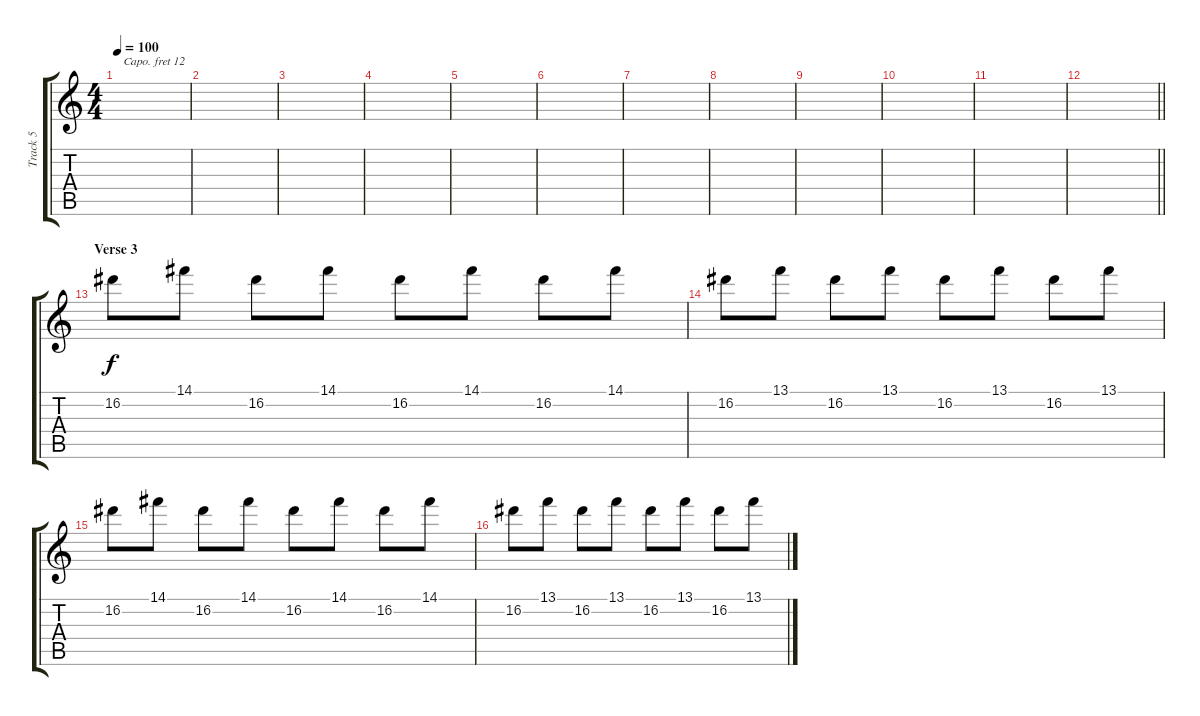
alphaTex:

\track ("Track 5" "Track 5") {instrument synthstrings2}
\staff {score tabs}
\capo 12
\tuning (E4 B3 G3 D3 A2 E2) {hide}
\ts (4 4)
\tempo 100
\clef g2
\ks c
|
|
|
|
|
|
|
|
|
|
|
\barLineRight lightlight
|
\section ("" "Verse 3")
16.2.8 14.1.8 16.2.8 14.1.8 16.2.8 14.1.8 16.2.8 14.1.8 |
16.2.8 13.1.8 16.2.8 13.1.8 16.2.8 13.1.8 16.2.8 13.1.8 |
16.2.8 14.1.8 16.2.8 14.1.8 16.2.8 14.1.8 16.2.8 14.1.8 |
16.2.8 13.1.8 16.2.8 13.1.8 16.2.8 13.1.8 16.2.8 13.1.8
